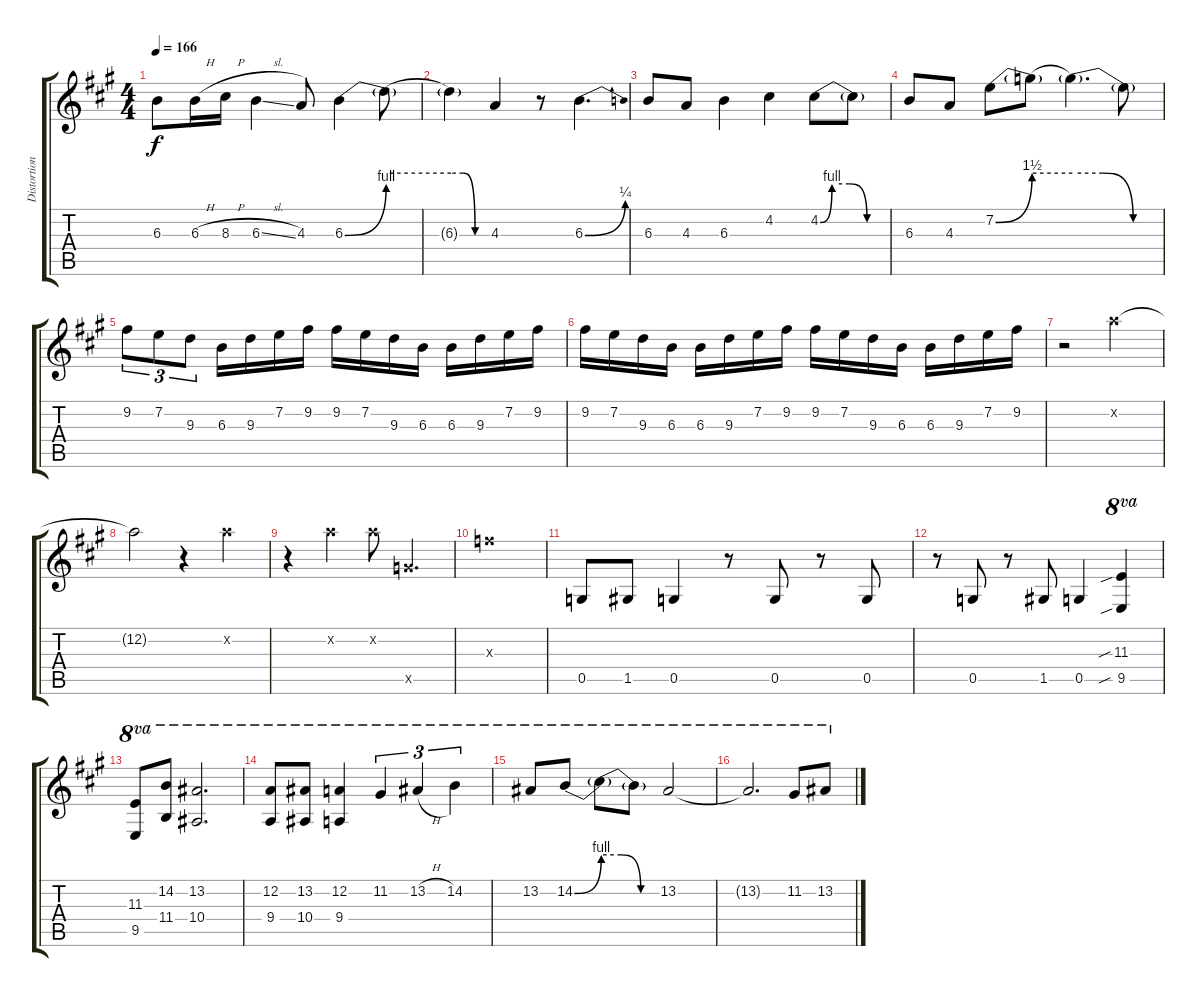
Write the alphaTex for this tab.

\track ("Distortion" "Distortion") {instrument distortionguitar}
\staff {score tabs}
\tuning (D4 A3 F3 C3 G2 D2) {hide}
\ts (4 4)
\tempo 166
\clef g2
\ks a
6.3.8{dy f} 6.3{h}.16 8.3{h}.16 6.3{sl}.4 4.3.8 6.3{be (bend 0 0 60 4)}.4 6.3{be (hold 0 6 60 6) t}.8 |
6.3{be (custom 0 6 20 6 40 0 60 0) t}.4 4.3.4 r.8 6.3{be (bend 0 0 60 1)}.4{d} |
6.3.8 4.3.8 6.3.4 4.2.4 4.2{be (custom 0 0 10 4 25 4 40 0 60 0)}.8 4.2{t}.8 |
6.3.8 4.3.8 7.2{be (bend 0 0 60 6)}.8 7.2{be (hold 0 6 60 6) t}.8 7.2{be (custom 0 6 20 6 40 0 60 0) t}.4{d} 7.2{t}.8 |
9.2.8{tu (3 2)} 7.2.8{tu (3 2)} 9.3.8{tu (3 2)} 6.3.16 9.3.16 7.2.16 9.2.16 9.2.16 7.2.16 9.3.16 6.3.16 6.3.16 9.3.16 7.2.16 9.2.16 |
9.2.16 7.2.16 9.3.16 6.3.16 6.3.16 9.3.16 7.2.16 9.2.16 9.2.16 7.2.16 9.3.16 6.3.16 6.3.16 9.3.16 7.2.16 9.2.16 |
r.2 12.2{x}.2 |
12.2{t}.2 r.4 12.2{x}.4 |
r.4 12.2{x}.4 12.2{x}.8 12.5{x}.4{d} |
12.3{x}.1 |
0.5.8 1.5.8 0.5.4 r.8 0.5.8 r.8 0.5.8 |
r.8 0.5.8 r.8 1.5.8 0.5.4 (11.3{sib} 9.5{sib}).4{ot 8va} |
(11.3 9.5).8{ot 8va} (14.2 11.4).8{ot 8va} (13.2 10.4).2{d ot 8va} |
(12.2 9.4).8{ot 8va} (13.2 10.4).8{ot 8va} (12.2 9.4).4{ot 8va} 11.2.4{tu (3 2) ot 8va} 13.2{h}.4{tu (3 2) ot 8va} 14.2.4{tu (3 2) ot 8va} |
13.2.8{ot 8va} 14.2{be (bend 0 0 60 4)}.8{ot 8va} 14.2{be (custom 0 4 20 4 40 0 60 0) t}.8{ot 8va} 14.2{t}.8{ot 8va} 13.2.2{ot 8va} |
13.2{t}.2{d ot 8va} 11.2.8{ot 8va} 13.2.8{ot 8va}
